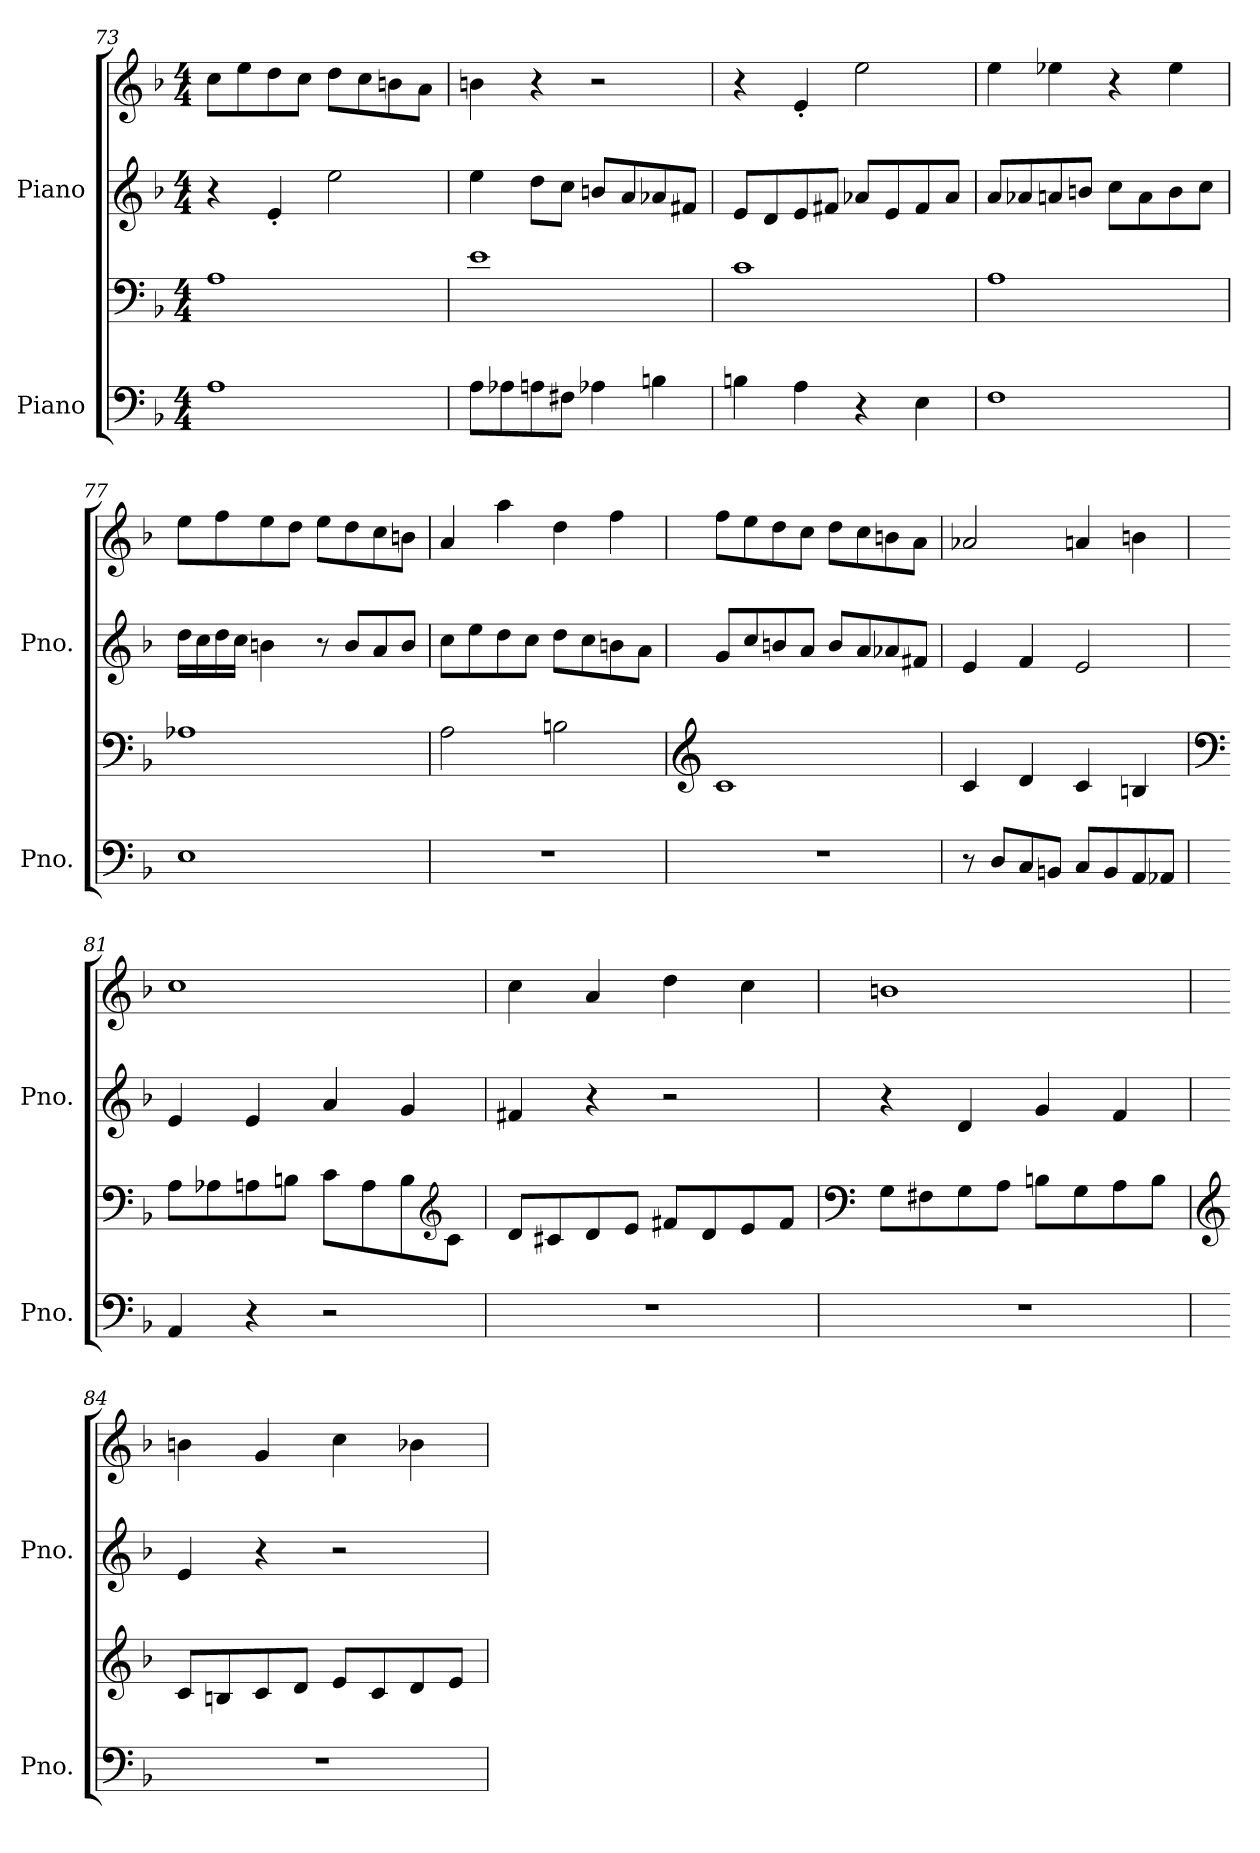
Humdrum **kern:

**kern	**kern	**kern	**kern
*part2	*part2	*part1	*part1
*staff4	*staff3	*staff2	*staff1
*I"Piano	*	*I"Piano	*
*I'Pno.	*	*I'Pno.	*
!!LO:PB:g=z
*clefF4	*clefF4	*clefG2	*clefG2
*k[b-]	*k[b-]	*k[b-]	*k[b-]
*M4/4	*M4/4	*M4/4	*M4/4
=73	=73	=73	=73
1A	1A	4r	8cc\L
.	.	.	8ee\
.	.	4e'/	8dd\
.	.	.	8cc\J
.	.	2ee\	8dd\L
.	.	.	8cc\
.	.	.	8bn\
.	.	.	8a\J
=74	=74	=74	=74
8A\L	1e	4ee\	4bn\
8A-X\	.	.	.
8An\	.	8dd\L	4r
8F#X\J	.	8cc\J	.
4A-X\	.	8bn/L	2r
.	.	8a/	.
4Bn\	.	8a-X/	.
.	.	8f#X/J	.
=75	=75	=75	=75
4Bn\	1c	8e/L	4r
.	.	8d/	.
4A\	.	8e/	4e'/
.	.	8f#X/J	.
4r	.	8a-X/L	2ee\
.	.	8e/	.
4E\	.	8f#/	.
.	.	8a-/J	.
=76	=76	=76	=76
1F	1A	8a/L	4ee\
.	.	8a-X/	.
.	.	8an/	4ee-X\
.	.	8bn/J	.
.	.	8cc\L	4r
.	.	8a\	.
.	.	8b\	4ee-\
.	.	8cc\J	.
!!LO:LB:g=z
=77	=77	=77	=77
1E	1A-X	16dd\LL	8ee\L
.	.	16cc\	.
.	.	16dd\	8ff\
.	.	16cc\JJ	.
.	.	4bn\	8ee\
.	.	.	8dd\J
.	.	8r	8ee\L
.	.	8b/L	8dd\
.	.	8a/	8cc\
.	.	8b/J	8bn\J
=78	=78	=78	=78
1r	2A\	8cc\L	4a/
.	.	8ee\	.
.	.	8dd\	4aa\
.	.	8cc\J	.
.	2Bn\	8dd\L	4dd\
.	.	8cc\	.
.	.	8bn\	4ff\
.	.	8a\J	.
=79	=79	=79	=79
*	*clefG2	*	*
1r	1c	8g/L	8ff\L
.	.	8cc/	8ee\
.	.	8bn/	8dd\
.	.	8a/J	8cc\J
.	.	8b/L	8dd\L
.	.	8a/	8cc\
.	.	8a-X/	8bn\
.	.	8f#X/J	8a\J
=80	=80	=80	=80
8r	4c/	4e/	2a-X/
8D/L	.	.	.
8C/	4d/	4f/	.
8BBn/J	.	.	.
8C/L	4c/	2e/	4an/
8BB/	.	.	.
8AA/	4Bn/	.	4bn\
8AA-X/J	.	.	.
!!LO:LB:g=z
=81	=81	=81	=81
*	*clefF4	*	*
4AA/	8A\L	4e/	1cc
.	8A-X\	.	.
4r	8An\	4e/	.
.	8Bn\J	.	.
2r	8c\L	4a/	.
.	8A\	.	.
.	8B\	4g/	.
*	*clefG2	*	*
.	8c\J	.	.
=82	=82	=82	=82
1r	8d/L	4f#X/	4cc\
.	8c#X/	.	.
.	8d/	4r	4a/
.	8e/J	.	.
.	8f#X/L	2r	4dd\
.	8d/	.	.
.	8e/	.	4cc\
.	8f#/J	.	.
=83	=83	=83	=83
*	*clefF4	*	*
1r	8G\L	4r	1bn
.	8F#X\	.	.
.	8G\	4d/	.
.	8A\J	.	.
.	8Bn\L	4g/	.
.	8G\	.	.
.	8A\	4f/	.
.	8B\J	.	.
!!LO:PB:g=z
=84	=84	=84	=84
*	*clefG2	*	*
1r	8c/L	4e/	4bn\
.	8Bn/	.	.
.	8c/	4r	4g/
.	8d/J	.	.
.	8e/L	2r	4cc\
.	8c/	.	.
.	8d/	.	4b-X\
.	8e/J	.	.
=	=	=	=
*-	*-	*-	*-
